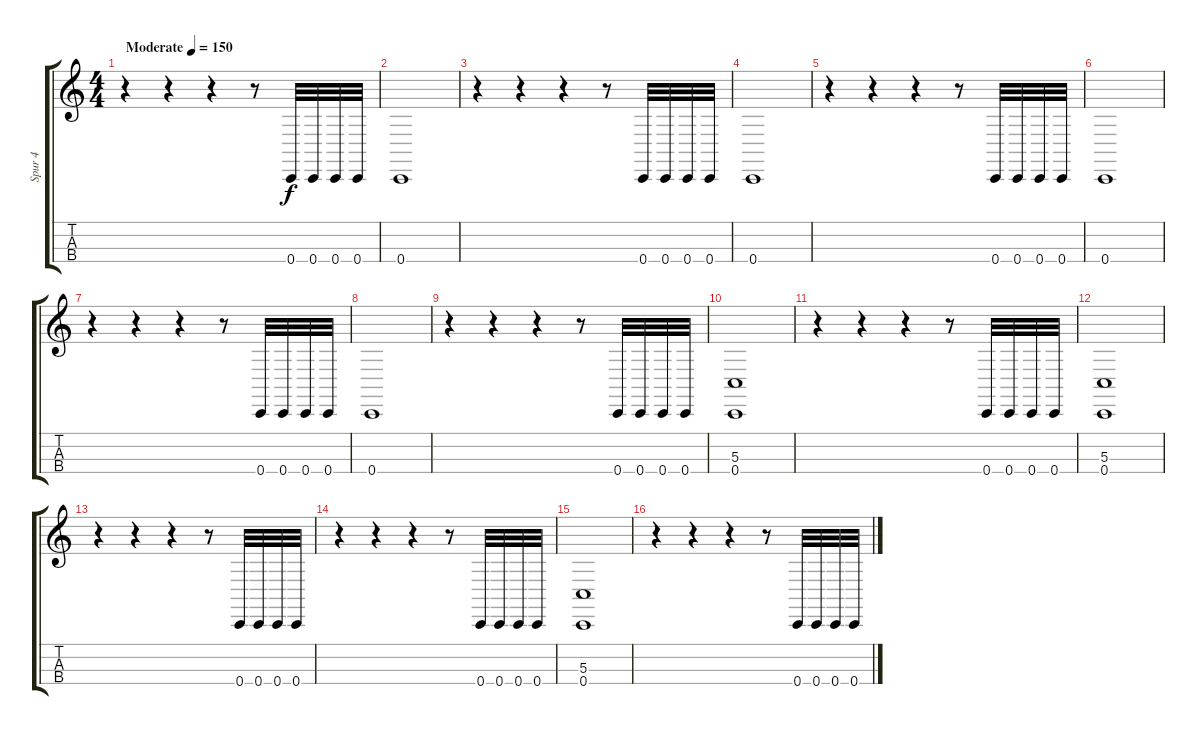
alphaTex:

\track ("Spur 4" "Spur 4") {instrument timpani}
\staff {score tabs}
\tuning (A3 D3 G2 C2) {hide}
\ts (4 4)
\tempo (150 "Moderate")
\clef g2
\ks c
r.4{dy f instrument timpani} r.4 r.4 r.8 0.4.32 0.4.32 0.4.32 0.4.32 |
0.4.1 |
r.4 r.4 r.4 r.8 0.4.32 0.4.32 0.4.32 0.4.32 |
0.4.1 |
r.4 r.4 r.4 r.8 0.4.32 0.4.32 0.4.32 0.4.32 |
0.4.1 |
r.4 r.4 r.4 r.8 0.4.32 0.4.32 0.4.32 0.4.32 |
0.4.1 |
r.4 r.4 r.4 r.8 0.4.32 0.4.32 0.4.32 0.4.32 |
(5.3 0.4).1 |
r.4 r.4 r.4 r.8 0.4.32 0.4.32 0.4.32 0.4.32 |
(5.3 0.4).1 |
r.4 r.4 r.4 r.8 0.4.32 0.4.32 0.4.32 0.4.32 |
r.4 r.4 r.4 r.8 0.4.32 0.4.32 0.4.32 0.4.32 |
(5.3 0.4).1 |
r.4 r.4 r.4 r.8 0.4.32 0.4.32 0.4.32 0.4.32
